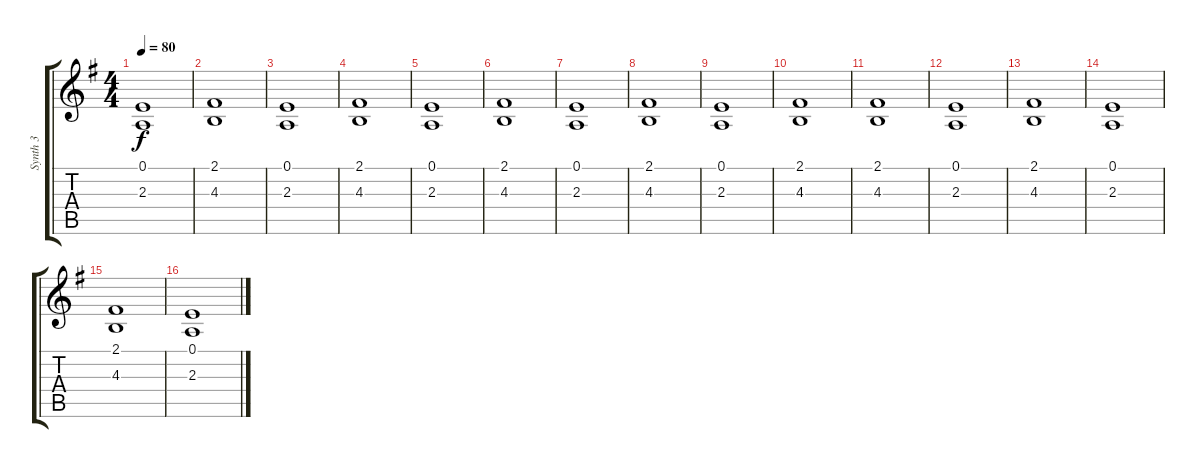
\track ("Synth 3" "Synth 3") {instrument pad2warm}
\staff {score tabs}
\tuning (E4 B3 G3 D3 A2 E2) {hide}
\ts (4 4)
\tempo 80
\clef g2
\ks g
(0.1 2.3).1{dy f} |
(2.1 4.3).1 |
(0.1 2.3).1 |
(2.1 4.3).1 |
(0.1 2.3).1 |
(2.1 4.3).1 |
(0.1 2.3).1 |
(2.1 4.3).1 |
(0.1 2.3).1 |
(2.1 4.3).1 |
(2.1 4.3).1 |
(0.1 2.3).1 |
(2.1 4.3).1 |
(0.1 2.3).1 |
(2.1 4.3).1 |
(0.1 2.3).1
